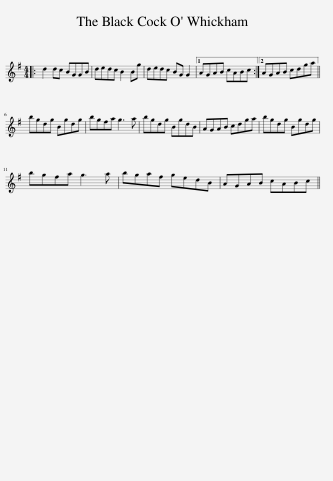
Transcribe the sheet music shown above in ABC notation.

X:1
L:1/8
M:4/4
I:linebreak $
K:G
V:1 treble
V:1
|: d2 dc BGGB | dedc B2 Bg | dedc BG G2 |1 AGAB cABc :|2 AGAB cdga ||$ %5
 bgdg Bgdg | bgfa g3 a | bgdg BgdB | AGAB cdga | bgdg Bgdg |$ %10
 bgfa g3 a | bgaf gedB | AGAB cABc || %13
